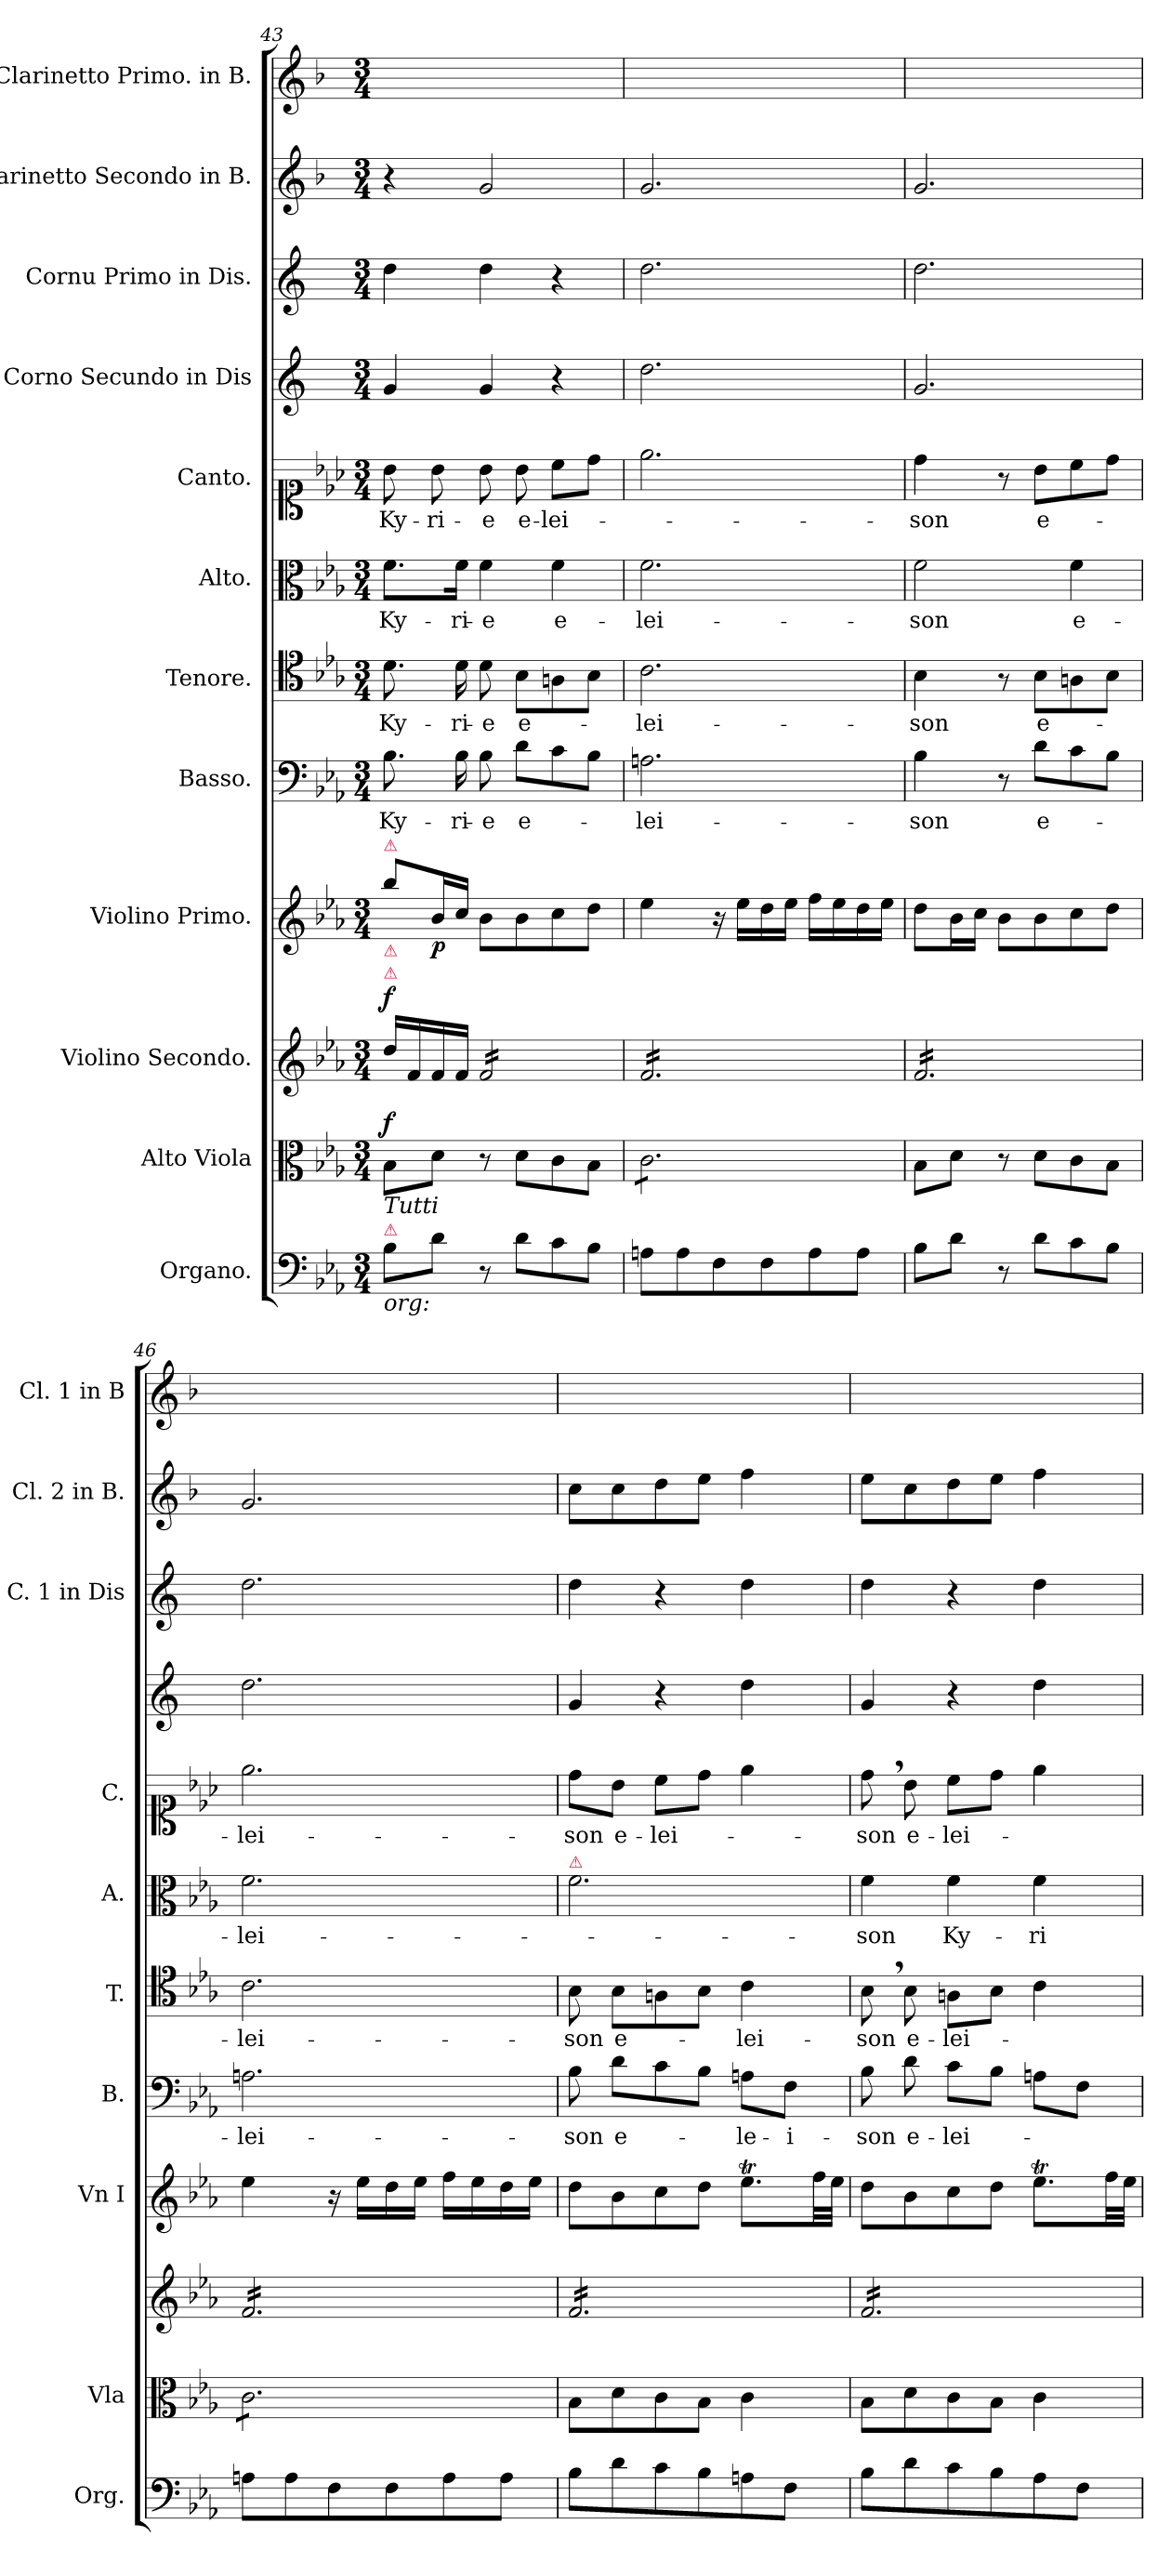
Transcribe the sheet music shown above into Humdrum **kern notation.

**kern	**kern	**dynam	**kern	**dynam	**kern	**dynam	**kern	**text	**kern	**text	**kern	**text	**kern	**text	**kern	**kern	**kern	**kern
*part12	*part11	*part11	*part10	*part10	*part9	*part9	*part8	*part8	*part7	*part7	*part6	*part6	*part5	*part5	*part4	*part3	*part2	*part1
*staff12	*staff11	*staff11	*staff10	*staff10	*staff9	*staff9	*staff8	*staff8	*staff7	*staff7	*staff6	*staff6	*staff5	*staff5	*staff4	*staff3	*staff2	*staff1
*I"Organo.	*I"Alto Viola	*	*I"Violino Secondo.	*	*I"Violino Primo.	*	*I"Basso.	*	*I"Tenore.	*	*I"Alto.	*	*I"Canto.	*	*I"Corno Secundo in Dis	*I"Cornu Primo in Dis.	*I"Clarinetto Secondo in B.	*I"Clarinetto Primo. in B.
*I'Org.	*I'Vla	*	*	*	*I'Vn I	*	*I'B.	*	*I'T.	*	*I'A.	*	*I'C.	*	*	*I'C. 1 in Dis	*I'Cl. 2 in B.	*I'Cl. 1 in B
*clefF4	*clefC3	*	*clefG2	*	*clefG2	*	*clefF4	*	*clefC4	*	*clefC3	*	*clefC1	*	*clefG2	*clefG2	*clefG2	*clefG2
*	*	*	*	*	*	*	*	*	*	*	*	*	*	*	*ITrd-2c-3	*ITrd5c9	*ITrd1c2	*ITrd1c2
*k[b-e-a-]	*k[b-e-a-]	*	*k[b-e-a-]	*	*k[b-e-a-]	*	*k[b-e-a-]	*	*k[b-e-a-]	*	*k[b-e-a-]	*	*k[b-e-a-]	*	*k[b-e-a-]	*k[b-e-a-]	*k[b-e-a-]	*k[b-e-a-]
*E-:	*E-:	*	*E-:	*	*E-:	*	*E-:	*	*E-:	*	*E-:	*	*E-:	*	*E-:	*E-:	*E-:	*E-:
*M3/4	*M3/4	*	*M3/4	*	*M3/4	*	*M3/4	*	*M3/4	*	*M3/4	*	*M3/4	*	*M3/4	*M3/4	*M3/4	*M3/4
=43	=43	=43	=43	=43	=43	=43	=43	=43	=43	=43	=43	=43	=43	=43	=43	=43	=43	=43
!	!	!	!	!	!LO:TX:a:color=crimson:t=⚠	!	!	!	!	!	!	!	!	!	!	!	!	!
!	!	!	!LO:TX:a:color=crimson:t=⚠	!	!	!	!	!	!	!	!	!	!	!	!	!	!	!
!	!	!	!LO:TX:a:color=crimson:t=⚠	!	!	!	!	!	!	!	!	!	!	!	!	!	!	!
!LO:TX:a:color=crimson:t=⚠	!	!	!	!	!	!	!	!	!	!	!	!	!	!	!	!	!	!
!LO:TX:a:i:t=Tutti	!	!	!	!	!	!	!	!	!	!	!	!	!	!	!	!	!	!
!LO:TX:b:i:t=org&colon;	!	!	!	!	!	!	!	!	!	!	!	!	!	!	!	!	!	!
!	!	!LO:DY:a	!	!LO:DY:a	!	!	!	!	!	!	!	!	!	!	!	!	!	!
8B-\L	8B-\L	f	16dd\LL	f	8bb-\L	.	8.B-\	Ky-	8.d\	Ky-	8.f\L	Ky-	8b-\	Ky-	4b-/	4f\	4r	2.ryy
.	.	.	16f/	.	.	.	.	.	.	.	.	.	.	.	.	.	.	.
8d\J	8d\J	.	16f/	.	16b-/L	p	.	.	.	.	.	.	8b-\	-ri-	.	.	.	.
.	.	.	16f/JJ	.	16cc/JJ	.	16B-\	-ri-	16d\	-ri-	16f\Jk	-ri-	.	.	.	.	.	.
*	*	*	*tremolo	*	*	*	*	*	*	*	*	*	*	*	*	*	*	*
8r	8r	.	16f/LL	.	8b-\L	.	8B-\	-e	8d\	-e	4f\	-e	8b-\	-e	4b-/	4f\	2f/	.
.	.	.	16f/	.	.	.	.	.	.	.	.	.	.	.	.	.	.	.
8d\L	8d\L	.	16f/	.	8b-\	.	8d\L	e-	8B-\L	e-	.	.	8b-\	e-	.	.	.	.
.	.	.	16f/	.	.	.	.	.	.	.	.	.	.	.	.	.	.	.
8c\	8c\	.	16f/	.	8cc\	.	8c\	.	8An\	.	4f\	e-	8cc\L	-lei-	4r	4r	.	.
.	.	.	16f/	.	.	.	.	.	.	.	.	.	.	.	.	.	.	.
8B-\J	8B-\J	.	16f/	.	8dd\J	.	8B-\J	.	8B-\J	.	.	.	8dd\J	.	.	.	.	.
.	.	.	16f/JJ	.	.	.	.	.	.	.	.	.	.	.	.	.	.	.
=44	=44	=44	=44	=44	=44	=44	=44	=44	=44	=44	=44	=44	=44	=44	=44	=44	=44	=44
*	*tremolo	*	*	*	*	*	*	*	*	*	*	*	*	*	*	*	*	*
8An\L	8c\L	.	16f/LL	.	4ee-\	.	2.An\	-lei-	2.c\	-lei-	2.f\	-lei-	2.ee-\	.	2.ff\	2.f\	2.f/	2.ryy
.	.	.	16f/	.	.	.	.	.	.	.	.	.	.	.	.	.	.	.
8A\	8c\	.	16f/	.	.	.	.	.	.	.	.	.	.	.	.	.	.	.
.	.	.	16f/	.	.	.	.	.	.	.	.	.	.	.	.	.	.	.
8F\	8c\	.	16f/	.	16r	.	.	.	.	.	.	.	.	.	.	.	.	.
.	.	.	16f/	.	16ee-\LL	.	.	.	.	.	.	.	.	.	.	.	.	.
8F\	8c\	.	16f/	.	16dd\	.	.	.	.	.	.	.	.	.	.	.	.	.
.	.	.	16f/	.	16ee-\JJ	.	.	.	.	.	.	.	.	.	.	.	.	.
8A\	8c\	.	16f/	.	16ff\LL	.	.	.	.	.	.	.	.	.	.	.	.	.
.	.	.	16f/	.	16ee-\	.	.	.	.	.	.	.	.	.	.	.	.	.
8A\J	8c\J	.	16f/	.	16dd\	.	.	.	.	.	.	.	.	.	.	.	.	.
*	*Xtremolo	*	*	*	*	*	*	*	*	*	*	*	*	*	*	*	*	*
.	.	.	16f/JJ	.	16ee-\JJ	.	.	.	.	.	.	.	.	.	.	.	.	.
=45	=45	=45	=45	=45	=45	=45	=45	=45	=45	=45	=45	=45	=45	=45	=45	=45	=45	=45
8B-\L	8B-\L	.	16f/LL	.	8dd\L	.	4B-\	-son	4B-\	-son	2f\	-son	4dd\	-son	2.b-/	2.f\	2.f/	2.ryy
.	.	.	16f/	.	.	.	.	.	.	.	.	.	.	.	.	.	.	.
8d\J	8d\J	.	16f/	.	16b-\L	.	.	.	.	.	.	.	.	.	.	.	.	.
.	.	.	16f/	.	16cc\JJ	.	.	.	.	.	.	.	.	.	.	.	.	.
8r	8r	.	16f/	.	8b-\L	.	8r	.	8r	.	.	.	8r	.	.	.	.	.
.	.	.	16f/	.	.	.	.	.	.	.	.	.	.	.	.	.	.	.
8d\L	8d\L	.	16f/	.	8b-\	.	8d\L	e-	8B-\L	e-	.	.	8b-\L	e-	.	.	.	.
.	.	.	16f/	.	.	.	.	.	.	.	.	.	.	.	.	.	.	.
8c\	8c\	.	16f/	.	8cc\	.	8c\	.	8An\	.	4f\	e-	8cc\	.	.	.	.	.
.	.	.	16f/	.	.	.	.	.	.	.	.	.	.	.	.	.	.	.
8B-\J	8B-\J	.	16f/	.	8dd\J	.	8B-\J	.	8B-\J	.	.	.	8dd\J	.	.	.	.	.
.	.	.	16f/JJ	.	.	.	.	.	.	.	.	.	.	.	.	.	.	.
=46	=46	=46	=46	=46	=46	=46	=46	=46	=46	=46	=46	=46	=46	=46	=46	=46	=46	=46
*	*tremolo	*	*	*	*	*	*	*	*	*	*	*	*	*	*	*	*	*
8An\L	8c\L	.	16f/LL	.	4ee-\	.	2.An\	-lei-	2.c\	-lei-	2.f\	-lei-	2.ee-\	-lei-	2.ff\	2.f\	2.f/	2.ryy
.	.	.	16f/	.	.	.	.	.	.	.	.	.	.	.	.	.	.	.
8A\	8c\	.	16f/	.	.	.	.	.	.	.	.	.	.	.	.	.	.	.
.	.	.	16f/	.	.	.	.	.	.	.	.	.	.	.	.	.	.	.
8F\	8c\	.	16f/	.	16r	.	.	.	.	.	.	.	.	.	.	.	.	.
.	.	.	16f/	.	16ee-\LL	.	.	.	.	.	.	.	.	.	.	.	.	.
8F\	8c\	.	16f/	.	16dd\	.	.	.	.	.	.	.	.	.	.	.	.	.
.	.	.	16f/	.	16ee-\JJ	.	.	.	.	.	.	.	.	.	.	.	.	.
8A\	8c\	.	16f/	.	16ff\LL	.	.	.	.	.	.	.	.	.	.	.	.	.
.	.	.	16f/	.	16ee-\	.	.	.	.	.	.	.	.	.	.	.	.	.
8A\J	8c\J	.	16f/	.	16dd\	.	.	.	.	.	.	.	.	.	.	.	.	.
*	*Xtremolo	*	*	*	*	*	*	*	*	*	*	*	*	*	*	*	*	*
.	.	.	16f/JJ	.	16ee-\JJ	.	.	.	.	.	.	.	.	.	.	.	.	.
=47	=47	=47	=47	=47	=47	=47	=47	=47	=47	=47	=47	=47	=47	=47	=47	=47	=47	=47
!	!	!	!	!	!	!	!	!	!	!	!LO:TX:a:color=crimson:t=⚠	!	!	!	!	!	!	!
8B-\L	8B-\L	.	16f/LL	.	8dd\L	.	8B-\	-son	8B-\	-son	2.f\	.	8dd\L	-son	4b-/	4f\	8b-\L	2.ryy
.	.	.	16f/	.	.	.	.	.	.	.	.	.	.	.	.	.	.	.
!	!	!	!	!	!	!	!	!	!	!LO:LY:i	!	!	!	!LO:LY:i	!	!	!	!
8d\	8d\	.	16f/	.	8b-\	.	8d\L	e-	8B-\L	e-	.	.	8b-\J	e-	.	.	8b-\	.
.	.	.	16f/	.	.	.	.	.	.	.	.	.	.	.	.	.	.	.
!	!	!	!	!	!	!	!	!	!	!	!	!	!	!LO:LY:i	!	!	!	!
8c\	8c\	.	16f/	.	8cc\	.	8c\	.	8An\	.	.	.	8cc\L	-lei-	4r	4r	8cc\	.
.	.	.	16f/	.	.	.	.	.	.	.	.	.	.	.	.	.	.	.
8B-\	8B-\J	.	16f/	.	8dd\J	.	8B-\J	.	8B-\J	.	.	.	8dd\J	.	.	.	8dd\J	.
.	.	.	16f/	.	.	.	.	.	.	.	.	.	.	.	.	.	.	.
!	!	!	!	!	!	!	!	!	!	!LO:LY:i	!	!	!	!	!	!	!	!
8An\	4c\	.	16f/	.	8.ee-T\L	.	8An\L	-le-	4c\	-lei-	.	.	4ee-\	.	4ff\	4f\	4ee-\	.
.	.	.	16f/	.	.	.	.	.	.	.	.	.	.	.	.	.	.	.
8F\J	.	.	16f/	.	.	.	8F\J	-i-	.	.	.	.	.	.	.	.	.	.
.	.	.	16f/JJ	.	32ff\LL	.	.	.	.	.	.	.	.	.	.	.	.	.
.	.	.	.	.	32ee-\JJJ	.	.	.	.	.	.	.	.	.	.	.	.	.
=48	=48	=48	=48	=48	=48	=48	=48	=48	=48	=48	=48	=48	=48	=48	=48	=48	=48	=48
!	!	!	!	!	!	!	!	!	!	!LO:LY:i	!	!	!	!LO:LY:i	!	!	!	!
8B-\L	8B-\L	.	16f/LL	.	8dd\L	.	8B-\	-son	8B-,>\	-son	4f\	-son	8dd,>\	-son	4b-/	4f\	8dd\L	2.ryy
.	.	.	16f/	.	.	.	.	.	.	.	.	.	.	.	.	.	.	.
!	!	!	!	!	!	!	!	!	!	!	!	!	!	!LO:LY:i	!	!	!	!
8d\	8d\	.	16f/	.	8b-\	.	8d\	e-	8B-\	e-	.	.	8b-\	e-	.	.	8b-\	.
.	.	.	16f/	.	.	.	.	.	.	.	.	.	.	.	.	.	.	.
!	!	!	!	!	!	!	!	!	!	!	!	!	!	!LO:LY:i	!	!	!	!
8c\	8c\	.	16f/	.	8cc\	.	8c\L	-lei-	8An\L	-lei-	4f\	Ky-	8cc\L	-lei-	4r	4r	8cc\	.
.	.	.	16f/	.	.	.	.	.	.	.	.	.	.	.	.	.	.	.
8B-\	8B-\J	.	16f/	.	8dd\J	.	8B-\J	.	8B-\J	.	.	.	8dd\J	.	.	.	8dd\J	.
.	.	.	16f/	.	.	.	.	.	.	.	.	.	.	.	.	.	.	.
8A-\	4c\	.	16f/	.	8.ee-T\L	.	8An\L	.	4c\	.	4f\	-ri-	4ee-\	.	4ff\	4f\	4ee-\	.
.	.	.	16f/	.	.	.	.	.	.	.	.	.	.	.	.	.	.	.
8F\J	.	.	16f/	.	.	.	8F\J	.	.	.	.	.	.	.	.	.	.	.
.	.	.	16f/JJ	.	32ff\LL	.	.	.	.	.	.	.	.	.	.	.	.	.
*	*	*	*Xtremolo	*	*	*	*	*	*	*	*	*	*	*	*	*	*	*
.	.	.	.	.	32ee-\JJJ	.	.	.	.	.	.	.	.	.	.	.	.	.
=	=	=	=	=	=	=	=	=	=	=	=	=	=	=	=	=	=	=
*-	*-	*-	*-	*-	*-	*-	*-	*-	*-	*-	*-	*-	*-	*-	*-	*-	*-	*-
